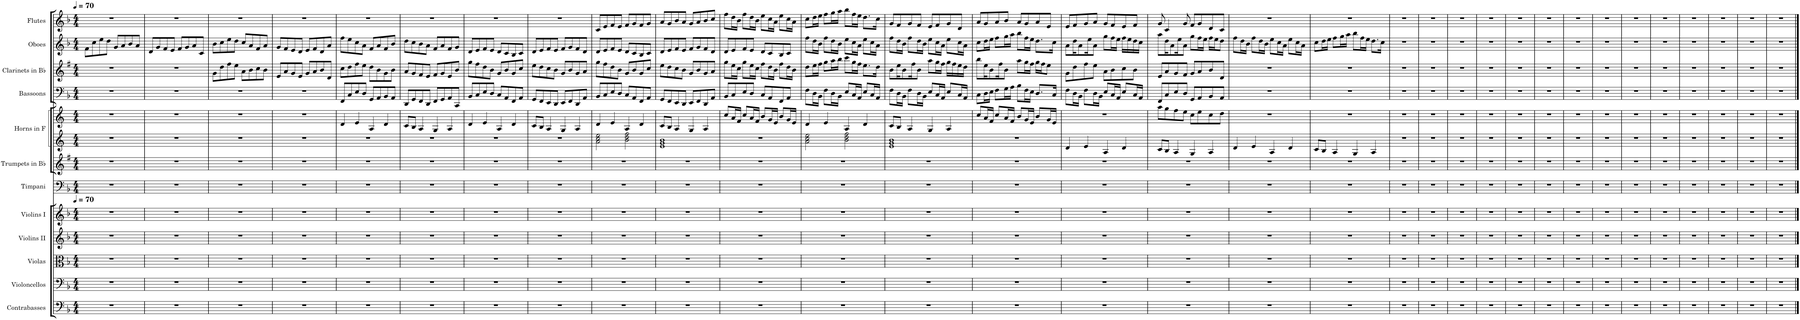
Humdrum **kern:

**kern	**kern	**kern	**kern	**kern	**kern	**kern	**kern	**kern	**kern	**kern	**kern	**kern
*part12	*part11	*part10	*part9	*part8	*part7	*part6	*part5	*part5	*part4	*part3	*part2	*part1
*staff13	*staff12	*staff11	*staff10	*staff9	*staff8	*staff7	*staff6	*staff5	*staff4	*staff3	*staff2	*staff1
*I"Contrabasses	*I"Violoncellos	*I"Violas	*I"Violins II	*I"Violins I	*I"Timpani	*I"Trumpets in Bb	*I"Horns in F	*	*I"Bassoons	*I"Clarinets in Bb	*I"Oboes	*I"Flutes
*I'Cb.	*I'Vc.	*I'Vla.	*I'Vln. II	*I'Vln. I	*I'Timp.	*	*	*	*I'Bsn.	*	*I'Ob.	*I'Fl.
*clefF4	*clefF4	*clefC3	*clefG2	*clefG2	*clefF4	*clefG2	*clefG2	*clefG2	*clefF4	*clefG2	*clefG2	*clefG2
*Trd7c12	*	*	*	*	*	*Trd1c2	*Trd4c7	*Trd4c7	*	*Trd1c2	*	*
*k[b-]	*k[b-]	*k[b-]	*k[b-]	*k[b-]	*k[b-]	*k[f#]	*k[]	*k[]	*k[b-]	*k[f#]	*k[b-]	*k[b-]
*M4/4	*M4/4	*M4/4	*M4/4	*M4/4	*M4/4	*M4/4	*M4/4	*M4/4	*M4/4	*M4/4	*M4/4	*M4/4
*MM70	*MM70	*MM70	*MM70	*MM70	*MM70	*MM70	*MM70	*MM70	*MM70	*MM70	*MM70	*MM70
=1	=1	=1	=1	=1	=1	=1	=1	=1	=1	=1	=1	=1
1r	1r	1r	1r	1r	1r	1r	1r	1r	1r	1r	8f\L	1r
.	.	.	.	.	.	.	.	.	.	.	8cc\	.
.	.	.	.	.	.	.	.	.	.	.	8ee\	.
.	.	.	.	.	.	.	.	.	.	.	8dd\J	.
.	.	.	.	.	.	.	.	.	.	.	8g/L	.
.	.	.	.	.	.	.	.	.	.	.	8a/	.
.	.	.	.	.	.	.	.	.	.	.	8b-/	.
.	.	.	.	.	.	.	.	.	.	.	8a/J	.
=2	=2	=2	=2	=2	=2	=2	=2	=2	=2	=2	=2	=2
1r	1r	1r	1r	1r	1r	1r	1r	1r	1r	1r	8d/L	1r
.	.	.	.	.	.	.	.	.	.	.	8g/	.
.	.	.	.	.	.	.	.	.	.	.	8f/	.
.	.	.	.	.	.	.	.	.	.	.	8e/J	.
.	.	.	.	.	.	.	.	.	.	.	8f/L	.
.	.	.	.	.	.	.	.	.	.	.	8g/	.
.	.	.	.	.	.	.	.	.	.	.	8a/	.
.	.	.	.	.	.	.	.	.	.	.	8c/J	.
=3	=3	=3	=3	=3	=3	=3	=3	=3	=3	=3	=3	=3
1r	1r	1r	1r	1r	1r	1r	1r	1r	1r	8g\L	8b-\L	1r
.	.	.	.	.	.	.	.	.	.	8dd\	8cc\	.
.	.	.	.	.	.	.	.	.	.	8ff#\	8ee\	.
.	.	.	.	.	.	.	.	.	.	8ee\J	8dd\J	.
.	.	.	.	.	.	.	.	.	.	8a\L	8cc/L	.
.	.	.	.	.	.	.	.	.	.	8b\	8a/	.
.	.	.	.	.	.	.	.	.	.	8cc\	8f/	.
.	.	.	.	.	.	.	.	.	.	8b\J	8a/J	.
=4	=4	=4	=4	=4	=4	=4	=4	=4	=4	=4	=4	=4
1r	1r	1r	1r	1r	1r	1r	1r	1r	1r	8e/L	8g/L	1r
.	.	.	.	.	.	.	.	.	.	8a/	8f/	.
.	.	.	.	.	.	.	.	.	.	8g/	8e/	.
.	.	.	.	.	.	.	.	.	.	8e/J	8d/J	.
.	.	.	.	.	.	.	.	.	.	8g/L	8e/L	.
.	.	.	.	.	.	.	.	.	.	8a/	8f/	.
.	.	.	.	.	.	.	.	.	.	8b/	8d/	.
.	.	.	.	.	.	.	.	.	.	8d/J	8a/J	.
=5	=5	=5	=5	=5	=5	=5	=5	=5	=5	=5	=5	=5
1r	1r	1r	1r	1r	1r	1r	1r	4d/	8FF/L	8cc\L	8ff\L	1r
.	.	.	.	.	.	.	.	.	8C/	8dd\	8ee\	.
.	.	.	.	.	.	.	.	4e/	8E/	8ff#\	8cc\	.
.	.	.	.	.	.	.	.	.	8D/J	8ee\J	8a\J	.
.	.	.	.	.	.	.	.	4A/	8GG/L	8dd\L	8f/L	.
.	.	.	.	.	.	.	.	.	8AA/	8b\	8a/	.
.	.	.	.	.	.	.	.	4d/	8BB-/	8g\	8f/	.
.	.	.	.	.	.	.	.	.	8AA/J	8b\J	8b-/J	.
=6	=6	=6	=6	=6	=6	=6	=6	=6	=6	=6	=6	=6
1r	1r	1r	1r	1r	1r	1r	1r	8c/L	8DD/L	8a/L	8dd\L	1r
.	.	.	.	.	.	.	.	8B/J	8GG/	8g/	8cc\	.
.	.	.	.	.	.	.	.	4A/	8FF/	8f#/	8b-\	.
.	.	.	.	.	.	.	.	.	8DD/J	8e/J	8a\J	.
.	.	.	.	.	.	.	.	4G/	8FF/L	8f#/L	8f/L	.
.	.	.	.	.	.	.	.	.	8GG/	8g/	8a/	.
.	.	.	.	.	.	.	.	4A/	8AA/	8e/	8f/	.
.	.	.	.	.	.	.	.	.	8CC/J	8b/J	8g/J	.
=7	=7	=7	=7	=7	=7	=7	=7	=7	=7	=7	=7	=7
1r	1r	1r	1r	1r	1r	1r	1r	4d/	8BB-/L	8gg\L	8d/L	1r
.	.	.	.	.	.	.	.	.	8C/	8ff#\	8e/	.
.	.	.	.	.	.	.	.	4e/	8E/	8dd\	8f/	.
.	.	.	.	.	.	.	.	.	8D/J	8b\J	8e/J	.
.	.	.	.	.	.	.	.	4A/	8C/L	8g/L	8d/L	.
.	.	.	.	.	.	.	.	.	8AA/	8b/	8c/	.
.	.	.	.	.	.	.	.	4d/	8FF/	8g/	8B-/	.
.	.	.	.	.	.	.	.	.	8AA/J	8cc/J	8c/J	.
=8	=8	=8	=8	=8	=8	=8	=8	=8	=8	=8	=8	=8
1r	1r	1r	1r	1r	1r	1r	1r	8c/L	8GG/L	8ee\L	8d/L	1r
.	.	.	.	.	.	.	.	8B/J	8FF/	8dd\	8e/	.
.	.	.	.	.	.	.	.	4A/	8EE/	8cc\	8f/	.
.	.	.	.	.	.	.	.	.	8DD/J	8b\J	8e/J	.
.	.	.	.	.	.	.	.	4G/	8EE/L	8g/L	8f/L	.
.	.	.	.	.	.	.	.	.	8FF/	8b/	8g/	.
.	.	.	.	.	.	.	.	4A/	8DD/	8g/	8f/	.
.	.	.	.	.	.	.	.	.	8AA/J	8a/J	8d/J	.
=9	=9	=9	=9	=9	=9	=9	=9	=9	=9	=9	=9	=9
1r	1r	1r	1r	1r	1r	1r	2a\ 2cc\ 2ee\	4d/	8BB-/L	8gg\L	8d/L	8c/L
.	.	.	.	.	.	.	.	.	8C/	8ff#\	8e/	8e/
.	.	.	.	.	.	.	.	4e/	8E/	8dd\	8f/	8f/
.	.	.	.	.	.	.	.	.	8D/J	8b\J	8e/J	8e/J
.	.	.	.	.	.	.	2b\ 2dd\ 2ff\	4A/	8C/L	8g/L	8d/L	8f/L
.	.	.	.	.	.	.	.	.	8AA/	8b/	8c/	8g/
.	.	.	.	.	.	.	.	4d/	8FF/	8g/	8B-/	8f/
.	.	.	.	.	.	.	.	.	8AA/J	8cc/J	8c/J	8g/J
=10	=10	=10	=10	=10	=10	=10	=10	=10	=10	=10	=10	=10
1r	1r	1r	1r	1r	1r	1r	1e 1g 1b	8c/L	8GG/L	8ee\L	8d/L	8a/L
.	.	.	.	.	.	.	.	8B/J	8FF/	8dd\	8e/	8g/
.	.	.	.	.	.	.	.	4A/	8EE/	8cc\	8f/	8b-/
.	.	.	.	.	.	.	.	.	8DD/J	8b\J	8e/J	8a/J
.	.	.	.	.	.	.	.	4G/	8EE/L	8g/L	8f/L	8g/L
.	.	.	.	.	.	.	.	.	8FF/	8b/	8g/	8a/
.	.	.	.	.	.	.	.	4A/	8DD/	8g/	8f/	8b-/
.	.	.	.	.	.	.	.	.	8AA/J	8a/J	8d/J	8cc/J
=11	=11	=11	=11	=11	=11	=11	=11	=11	=11	=11	=11	=11
1r	1r	1r	1r	1r	1r	1r	1r	8cc/L	8BB-/L	8gg\L	8d/L	8ff\L
.	.	.	.	.	.	.	.	16a/L	8C/	16ee\L	8e/	16dd\L
.	.	.	.	.	.	.	.	16f/JJ	.	16cc\JJ	.	16b-\JJ
.	.	.	.	.	.	.	.	8cc/L	8E/	8gg\L	8f/	8ff\L
.	.	.	.	.	.	.	.	16a/L	8D/J	16ee\L	8e/J	16dd\L
.	.	.	.	.	.	.	.	16f/JJ	.	16cc\JJ	.	16b-\JJ
.	.	.	.	.	.	.	.	8b/L	8C/L	8ff#\L	8d/L	8ee\L
.	.	.	.	.	.	.	.	16g/L	8AA/	16dd\L	8c/	16cc\L
.	.	.	.	.	.	.	.	16e/JJ	.	16b\JJ	.	16a\JJ
.	.	.	.	.	.	.	.	8b/L	8FF/	8ff#\L	8B-/	8ee\L
.	.	.	.	.	.	.	.	16g/L	8AA/J	16dd\L	8c/J	16cc\L
.	.	.	.	.	.	.	.	16e/JJ	.	16b\JJ	.	16a\JJ
=12	=12	=12	=12	=12	=12	=12	=12	=12	=12	=12	=12	=12
1r	1r	1r	1r	1r	1r	1r	2a\ 2cc\ 2ee\	4d/	8F\L	8dd\L	8ff\L	8cc\L
.	.	.	.	.	.	.	.	.	16D\L	16ee\L	16dd\L	16dd\L
.	.	.	.	.	.	.	.	.	16BB-\JJ	16ff#\JJ	16b-\JJ	16ee\JJ
.	.	.	.	.	.	.	.	4e/	8F\L	8gg\L	8ff\L	8ff\L
.	.	.	.	.	.	.	.	.	16D\L	16aa\L	16dd\L	16gg\L
.	.	.	.	.	.	.	.	.	16BB-\JJ	16bb\JJ	16b-\JJ	16aa\JJ
.	.	.	.	.	.	.	2b\ 2dd\ 2ff\	4A/	8E/L	8ccc\L	8ee\L	8bb-\L
.	.	.	.	.	.	.	.	.	16C/L	16gg\L	16cc\L	16ff\L
.	.	.	.	.	.	.	.	.	16AA/JJ	16ff#\JJ	16a\JJ	16ee\JJ
.	.	.	.	.	.	.	.	4d/	8E/L	8.ee\L	8ee\L	8.dd\L
.	.	.	.	.	.	.	.	.	16C/L	.	16cc\L	.
.	.	.	.	.	.	.	.	.	16AA/JJ	16dd\Jk	16a\JJ	16cc\Jk
=13	=13	=13	=13	=13	=13	=13	=13	=13	=13	=13	=13	=13
1r	1r	1r	1r	1r	1r	1r	1e 1g 1b	8c/L	8F\L	8b\L	8ff\L	8g/L
.	.	.	.	.	.	.	.	8B/J	16D\L	16ee\K	16dd\L	8f/
.	.	.	.	.	.	.	.	.	16BB-\JJ	8b\	16b-\JJ	.
.	.	.	.	.	.	.	.	4A/	8F\L	.	8ff\L	8g/
.	.	.	.	.	.	.	.	.	.	16ff#\K	.	.
.	.	.	.	.	.	.	.	.	16D\L	8b\J	16dd\L	8f/J
.	.	.	.	.	.	.	.	.	16BB-\JJ	.	16b-\JJ	.
.	.	.	.	.	.	.	.	4G/	8E/L	8aa\L	8ee\L	8e/L
.	.	.	.	.	.	.	.	.	16C/L	16gg\L	16cc\L	8f/
.	.	.	.	.	.	.	.	.	16AA/JJ	16ff#\JJ	16a\JJ	.
.	.	.	.	.	.	.	.	4A/	8E/L	16gg\LL	8ee\L	8g/
.	.	.	.	.	.	.	.	.	.	16ff#\	.	.
.	.	.	.	.	.	.	.	.	16C/L	16ee\	16cc\L	8d/J
.	.	.	.	.	.	.	.	.	16AA/JJ	16dd\JJ	16a\JJ	.
=14	=14	=14	=14	=14	=14	=14	=14	=14	=14	=14	=14	=14
1r	1r	1r	1r	1r	1r	1r	1r	8cc/L	8C\L	8bb\L	8cc\L	8a/L
.	.	.	.	.	.	.	.	16a/L	16D\L	16ee\K	16dd\L	8g/
.	.	.	.	.	.	.	.	16f/JJ	16E\JJ	8b\	16ee\JJ	.
.	.	.	.	.	.	.	.	8cc/L	8F\L	.	8ff\L	8a/
.	.	.	.	.	.	.	.	.	.	16ff#\K	.	.
.	.	.	.	.	.	.	.	16a/L	16G\L	8b\J	16gg\L	8b-/J
.	.	.	.	.	.	.	.	16f/JJ	16A\JJ	.	16aa\JJ	.
.	.	.	.	.	.	.	.	8b/L	8B-\L	8aa\L	8bb-\L	8a/L
.	.	.	.	.	.	.	.	16g/L	16F\L	16gg\L	16ff\L	8g/
.	.	.	.	.	.	.	.	16e/JJ	16E\JJ	16ff#\JJ	16ee\JJ	.
.	.	.	.	.	.	.	.	8b/L	8.D/L	16gg\LL	8.dd\L	8a/
.	.	.	.	.	.	.	.	.	.	16ff#\J	.	.
.	.	.	.	.	.	.	.	16g/L	.	8ee\J	.	8e/J
.	.	.	.	.	.	.	.	16e/JJ	16C/Jk	.	16cc\Jk	.
=15	=15	=15	=15	=15	=15	=15	=15	=15	=15	=15	=15	=15
1r	1r	1r	1r	1r	1r	1r	4d/	1r	8F\L	8g\L	8a\L	8e/L
.	.	.	.	.	.	.	.	.	16D\L	8dd\	16dd\K	8f/
.	.	.	.	.	.	.	.	.	16BB-\JJ	.	8a\	.
.	.	.	.	.	.	.	4e/	.	8F\L	8ff#\	.	8g/
.	.	.	.	.	.	.	.	.	.	.	16ee\K	.
.	.	.	.	.	.	.	.	.	16D\L	8ee\J	8a\J	8a/J
.	.	.	.	.	.	.	.	.	16BB-\JJ	.	.	.
.	.	.	.	.	.	.	4A/	.	8E/L	8a\L	8gg\L	8g/L
.	.	.	.	.	.	.	.	.	16C/L	8b\	16ff\L	8f/
.	.	.	.	.	.	.	.	.	16AA/JJ	.	16ee\JJ	.
.	.	.	.	.	.	.	4d/	.	8E/L	8cc\	16ff\LL	8e/
.	.	.	.	.	.	.	.	.	.	.	16ee\	.
.	.	.	.	.	.	.	.	.	16C/L	8b\J	16dd\	8f/J
.	.	.	.	.	.	.	.	.	16AA/JJ	.	16cc\JJ	.
=16	=16	=16	=16	=16	=16	=16	=16	=16	=16	=16	=16	=16
1r	1r	1r	1r	1r	1r	1r	8c/L	8aa\L	8FF/L	8e/L	8aa\L	8g/
.	.	.	.	.	.	.	8B/J	8gg\	8C/	8a/	16dd\K	4c/
.	.	.	.	.	.	.	.	.	.	.	8a\	.
.	.	.	.	.	.	.	4A/	8ff\	8E/	8g/	.	.
.	.	.	.	.	.	.	.	.	.	.	16ee\K	.
.	.	.	.	.	.	.	.	8ee\J	8D/J	8f#/J	8a\J	8g/
.	.	.	.	.	.	.	4G/	8cc\L	8GG/L	8g/L	8gg\L	8f/L
.	.	.	.	.	.	.	.	8ee\	8AA/	8a/	16ff\L	8g/
.	.	.	.	.	.	.	.	.	.	.	16ee\JJ	.
.	.	.	.	.	.	.	4A/	8cc\	8BB-/	8b/	16ff\LL	8d/
.	.	.	.	.	.	.	.	.	.	.	16ee\J	.
.	.	.	.	.	.	.	.	8dd\J	8AA/J	8d/J	8dd\J	8c/J
=17	=17	=17	=17	=17	=17	=17	=17	=17	=17	=17	=17	=17
1r	1r	1r	1r	1r	1r	1r	4d/	1r	1r	1r	8ff\L	1r
.	.	.	.	.	.	.	.	.	.	.	16dd\L	.
.	.	.	.	.	.	.	.	.	.	.	16b-\JJ	.
.	.	.	.	.	.	.	4e/	.	.	.	8ff\L	.
.	.	.	.	.	.	.	.	.	.	.	16dd\L	.
.	.	.	.	.	.	.	.	.	.	.	16b-\JJ	.
.	.	.	.	.	.	.	4A/	.	.	.	8ee\L	.
.	.	.	.	.	.	.	.	.	.	.	16cc\L	.
.	.	.	.	.	.	.	.	.	.	.	16a\JJ	.
.	.	.	.	.	.	.	4d/	.	.	.	8ee\L	.
.	.	.	.	.	.	.	.	.	.	.	16cc\L	.
.	.	.	.	.	.	.	.	.	.	.	16a\JJ	.
=18	=18	=18	=18	=18	=18	=18	=18	=18	=18	=18	=18	=18
1r	1r	1r	1r	1r	1r	1r	8c/L	1r	1r	1r	8cc\L	1r
.	.	.	.	.	.	.	8B/J	.	.	.	16dd\L	.
.	.	.	.	.	.	.	.	.	.	.	16ee\JJ	.
.	.	.	.	.	.	.	4A/	.	.	.	8ff\L	.
.	.	.	.	.	.	.	.	.	.	.	16gg\L	.
.	.	.	.	.	.	.	.	.	.	.	16aa\JJ	.
.	.	.	.	.	.	.	4G/	.	.	.	8bb-\L	.
.	.	.	.	.	.	.	.	.	.	.	16ff\L	.
.	.	.	.	.	.	.	.	.	.	.	16ee\JJ	.
.	.	.	.	.	.	.	4A/	.	.	.	8.dd\L	.
.	.	.	.	.	.	.	.	.	.	.	16cc\Jk	.
=19	=19	=19	=19	=19	=19	=19	=19	=19	=19	=19	=19	=19
1r	1r	1r	1r	1r	1r	1r	1r	1r	1r	1r	1r	1r
=20	=20	=20	=20	=20	=20	=20	=20	=20	=20	=20	=20	=20
1r	1r	1r	1r	1r	1r	1r	1r	1r	1r	1r	1r	1r
=21	=21	=21	=21	=21	=21	=21	=21	=21	=21	=21	=21	=21
1r	1r	1r	1r	1r	1r	1r	1r	1r	1r	1r	1r	1r
=22	=22	=22	=22	=22	=22	=22	=22	=22	=22	=22	=22	=22
1r	1r	1r	1r	1r	1r	1r	1r	1r	1r	1r	1r	1r
=23	=23	=23	=23	=23	=23	=23	=23	=23	=23	=23	=23	=23
1r	1r	1r	1r	1r	1r	1r	1r	1r	1r	1r	1r	1r
=24	=24	=24	=24	=24	=24	=24	=24	=24	=24	=24	=24	=24
1r	1r	1r	1r	1r	1r	1r	1r	1r	1r	1r	1r	1r
=25	=25	=25	=25	=25	=25	=25	=25	=25	=25	=25	=25	=25
1r	1r	1r	1r	1r	1r	1r	1r	1r	1r	1r	1r	1r
=26	=26	=26	=26	=26	=26	=26	=26	=26	=26	=26	=26	=26
1r	1r	1r	1r	1r	1r	1r	1r	1r	1r	1r	1r	1r
=27	=27	=27	=27	=27	=27	=27	=27	=27	=27	=27	=27	=27
1r	1r	1r	1r	1r	1r	1r	1r	1r	1r	1r	1r	1r
=28	=28	=28	=28	=28	=28	=28	=28	=28	=28	=28	=28	=28
1r	1r	1r	1r	1r	1r	1r	1r	1r	1r	1r	1r	1r
=29	=29	=29	=29	=29	=29	=29	=29	=29	=29	=29	=29	=29
1r	1r	1r	1r	1r	1r	1r	1r	1r	1r	1r	1r	1r
=30	=30	=30	=30	=30	=30	=30	=30	=30	=30	=30	=30	=30
1r	1r	1r	1r	1r	1r	1r	1r	1r	1r	1r	1r	1r
=31	=31	=31	=31	=31	=31	=31	=31	=31	=31	=31	=31	=31
1r	1r	1r	1r	1r	1r	1r	1r	1r	1r	1r	1r	1r
=32	=32	=32	=32	=32	=32	=32	=32	=32	=32	=32	=32	=32
1r	1r	1r	1r	1r	1r	1r	1r	1r	1r	1r	1r	1r
==	==	==	==	==	==	==	==	==	==	==	==	==
*-	*-	*-	*-	*-	*-	*-	*-	*-	*-	*-	*-	*-
